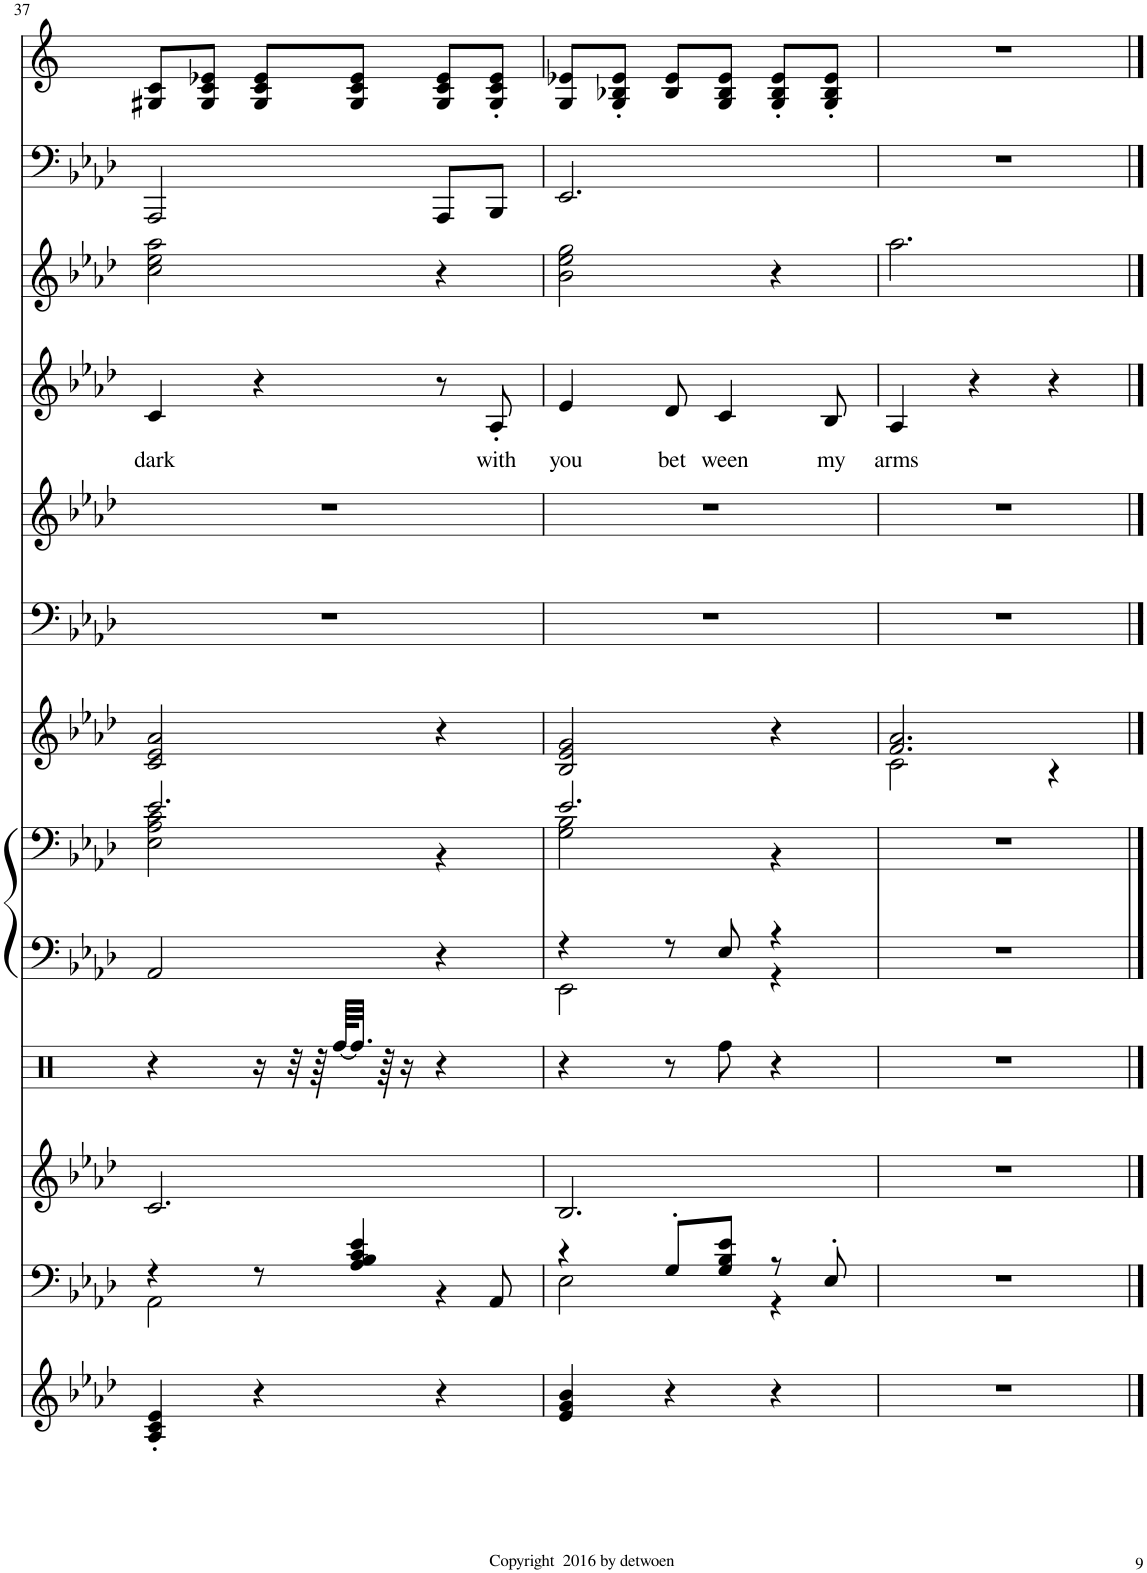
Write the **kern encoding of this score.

**kern	**kern	**kern	**kern	**kern	**kern	**kern	**kern	**kern	**kern	**text	**kern	**kern	**kern
*part12	*part11	*part10	*part9	*part8	*part8	*part7	*part6	*part5	*part4	*part4	*part3	*part2	*part1
*staff13	*staff12	*staff11	*staff10	*staff9	*staff8	*staff7	*staff6	*staff5	*staff4	*staff4	*staff3	*staff2	*staff1
*I"Grand Piano	*I"Steel Gtr.	*I"Strings 1	*I"Percussion	*I"Syn.Strings 1	*	*I"Warm Pad	*I"Drawbar Organ	*I"Jazz Guitar	*I"Tenor Sax	*	*I"Rock Organ	*I"Picked Bass	*I"Steel Gtr., untitled
*I'Pno	*	*I'Str	*	*I'Str	*	*	*	*	*I'T Sax	*	*	*	*
!!LO:PB:g=z
*clefF4	*clefF4	*clefG2	*clefX	*clefF4	*clefG2	*clefG2	*clefF4	*clefG2	*clefG2	*	*clefG2	*clefF4	*clefG2
*	*	*	*	*	*	*	*	*	*Trd8c14	*	*	*	*
*k[b-e-a-d-]	*k[b-e-a-d-]	*k[b-e-a-d-]	*k[]	*k[b-e-a-d-]	*k[b-e-a-d-]	*k[b-e-a-d-]	*k[b-e-a-d-]	*k[b-e-a-d-]	*k[b-e-a-d-]	*	*k[b-e-a-d-]	*k[b-e-a-d-]	*k[b-e-a-d-]
*M3/4	*M3/4	*M3/4	*M3/4	*M3/4	*M3/4	*M3/4	*M3/4	*M3/4	*M3/4	*	*M3/4	*M3/4	*M3/4
=37	=37	=37	=37	=37	=37	=37	=37	=37	=37	=37	=37	=37	=37
*	*^	*	*	*	*^	*	*	*	*	*	*	*	*
!	!	!	!	!	!	!	!	!	!	!	!	!LO:LY:b	!	!	!
4A-/' 4c/' 4e-/'	4r	2AA-\	2.c/	4r	2AA-/	2.e-/	2E-\ 2A-\ 2c\	2c/ 2e-/ 2a-/	2.r	2.r	4c/	dark	2cc\ 2ee-\ 2aa-\	2AAA-/	8G#X/ 8c/L
.	.	.	.	.	.	.	.	.	.	.	.	.	.	.	8G#/ 8c/ 8e-X/J
4r	8r	.	.	16r	.	.	.	.	.	.	4r	.	.	.	8G#/ 8c/ 8e-/L
.	.	.	.	32r	.	.	.	.	.	.	.	.	.	.	.
.	.	.	.	64r	.	.	.	.	.	.	.	.	.	.	.
.	.	.	.	[64Rff/KLLL	.	.	.	.	.	.	.	.	.	.	.
.	4A-/ 4B-/ 4c/ 4e-/	.	.	32.Rff/JJJ]	.	.	.	.	.	.	.	.	.	.	8G#/ 8c/ 8e-/J
.	.	.	.	64r	.	.	.	.	.	.	.	.	.	.	.
.	.	.	.	16r	.	.	.	.	.	.	.	.	.	.	.
4r	.	4r	.	4r	4r	.	4r	4r	.	.	8r	.	4r	8AAA-/L	8G#/ 8c/ 8e-/L
!	!	!	!	!	!	!	!	!	!	!	!	!LO:LY:b	!	!	!
.	8AA-/	.	.	.	.	.	.	.	.	.	8A-'/	with	.	8BBB-/J	8G#/' 8c/' 8e-/'J
=38	=38	=38	=38	=38	=38	=38	=38	=38	=38	=38	=38	=38	=38	=38	=38
*	*	*	*	*	*^	*	*	*	*	*	*	*	*	*	*
!	!	!	!	!	!	!	!	!	!	!	!	!	!LO:LY:b	!	!	!
4e-/ 4g/ 4b-/	4r	2E-\	2.B-/	4r	4r	2EE-\	2.e-/	2G\ 2B-\	2B-/ 2e-/ 2g/	2.r	2.r	4e-/	you	2b-\ 2ee-\ 2gg\	2.EE-/	8G/ 8e-X/L
.	.	.	.	.	.	.	.	.	.	.	.	.	.	.	.	8G/' 8B-X/' 8e-/'J
!	!	!	!	!	!	!	!	!	!	!	!	!	!LO:LY:b	!	!	!
4r	8G'/L	.	.	8r	8r	.	.	.	.	.	.	8d-/	bet	.	.	8B-/ 8e-/L
!	!	!	!	!	!	!	!	!	!	!	!	!	!LO:LY:b	!	!	!
.	8G/ 8B-/ 8e-/J	.	.	8Rff\	8E-/	.	.	.	.	.	.	4c/	ween	.	.	8G/ 8B-/ 8e-/J
4r	8r	4r	.	4r	4r	4r	.	4r	4r	.	.	.	.	4r	.	8G/' 8B-/' 8e-/'L
!	!	!	!	!	!	!	!	!	!	!	!	!	!LO:LY:b	!	!	!
.	8E-'/	.	.	.	.	.	.	.	.	.	.	8B-/	my	.	.	8G/' 8B-/' 8e-/'J
*	*	*	*	*	*v	*v	*	*	*	*	*	*	*	*	*	*
*	*v	*v	*	*	*	*v	*v	*	*	*	*	*	*	*	*
=39	=39	=39	=39	=39	=39	=39	=39	=39	=39	=39	=39	=39	=39
*	*	*	*	*	*	*^	*	*	*	*	*	*	*
!	!	!	!	!	!	!	!	!	!	!	!LO:LY:b	!	!	!
2.r	2.r	2.r	2.r	2.r	2.r	2.f/ 2.a-/	2c\	2.r	2.r	4A-/	arms	2.aa-\	2.r	2.r
.	.	.	.	.	.	.	.	.	.	4r	.	.	.	.
.	.	.	.	.	.	.	4r	.	.	4r	.	.	.	.
*	*	*	*	*	*	*v	*v	*	*	*	*	*	*	*
==	==	==	==	==	==	==	==	==	==	==	==	==	==
*-	*-	*-	*-	*-	*-	*-	*-	*-	*-	*-	*-	*-	*-
